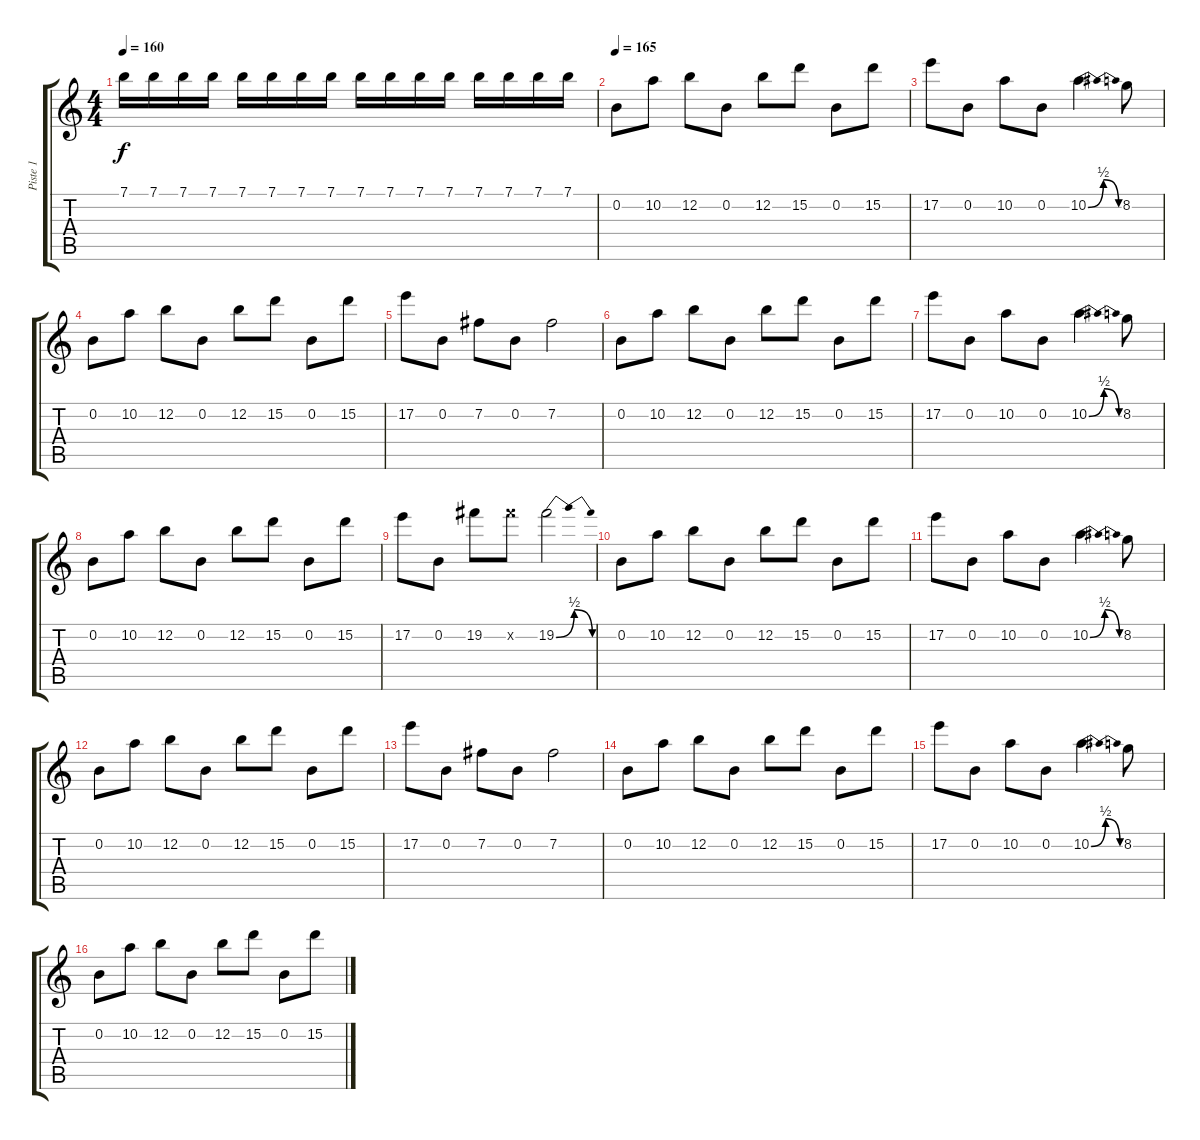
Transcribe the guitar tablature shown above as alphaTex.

\track ("Piste 1" "Piste 1") {instrument overdrivenguitar}
\staff {score tabs}
\tuning (E4 B3 G3 D3 A2 D2) {hide}
\ts (4 4)
\tempo 160
\clef g2
\ks c
7.1.16{dy f} 7.1.16 7.1.16 7.1.16 7.1.16 7.1.16 7.1.16 7.1.16 7.1.16 7.1.16 7.1.16 7.1.16 7.1.16 7.1.16 7.1.16 7.1.16 |
\tempo 165
0.2.8 10.2.8 12.2.8 0.2.8 12.2.8 15.2.8 0.2.8 15.2.8 |
17.2.8 0.2.8 10.2.8 0.2.8 10.2{be (bendrelease 0 0 30 2 30 2 60 0)}.4{d} 8.2.8 |
0.2.8 10.2.8 12.2.8 0.2.8 12.2.8 15.2.8 0.2.8 15.2.8 |
17.2.8 0.2.8 7.2.8 0.2.8 7.2.2 |
0.2.8 10.2.8 12.2.8 0.2.8 12.2.8 15.2.8 0.2.8 15.2.8 |
17.2.8 0.2.8 10.2.8 0.2.8 10.2{be (bendrelease 0 0 30 2 30 2 60 0)}.4{d} 8.2.8 |
0.2.8 10.2.8 12.2.8 0.2.8 12.2.8 15.2.8 0.2.8 15.2.8 |
17.2.8 0.2.8 19.2.8 19.2{x}.8 19.2{be (bendrelease 0 0 30 2 30 2 60 0)}.2 |
0.2.8 10.2.8 12.2.8 0.2.8 12.2.8 15.2.8 0.2.8 15.2.8 |
17.2.8 0.2.8 10.2.8 0.2.8 10.2{be (bendrelease 0 0 30 2 30 2 60 0)}.4{d} 8.2.8 |
0.2.8 10.2.8 12.2.8 0.2.8 12.2.8 15.2.8 0.2.8 15.2.8 |
17.2.8 0.2.8 7.2.8 0.2.8 7.2.2 |
0.2.8 10.2.8 12.2.8 0.2.8 12.2.8 15.2.8 0.2.8 15.2.8 |
17.2.8 0.2.8 10.2.8 0.2.8 10.2{be (bendrelease 0 0 30 2 30 2 60 0)}.4{d} 8.2.8 |
0.2.8 10.2.8 12.2.8 0.2.8 12.2.8 15.2.8 0.2.8 15.2.8
